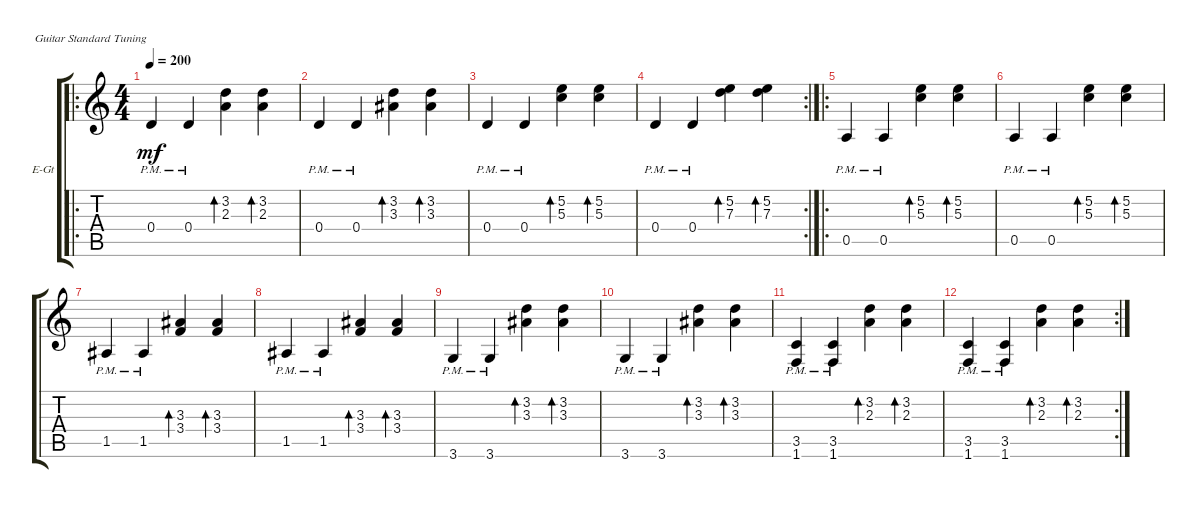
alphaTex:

\defaultSystemsLayout 4
\bracketExtendMode groupsimilarinstruments
\firstSystemTrackNameOrientation horizontal
\otherSystemsTrackNameOrientation horizontal
\track ("Electric Guitar" "E-Gt") {instrument overdrivenguitar}
\staff {score tabs}
\tuning (E4 B3 G3 D3 A2 E2)
\ro
\ts (4 4)
\tempo 200
\clef g2
\ks c
0.4{pm}.4{dy mf} 0.4{pm}.4 (2.3 3.2).4{bd 60} (3.2 2.3).4{bd 60} |
0.4{pm}.4 0.4{pm}.4 (3.3 3.2).4{bd 60} (3.2 3.3).4{bd 60} |
0.4{pm}.4 0.4{pm}.4 (5.3 5.2).4{bd 60} (5.2 5.3).4{bd 60} |
\rc 2
0.4{pm}.4 0.4{pm}.4 (7.3 5.2).4{bd 60} (5.2 7.3).4{bd 60} |
\ro
0.5{pm}.4 0.5{pm}.4 (5.3 5.2).4{bd 60} (5.2 5.3).4{bd 60} |
0.5{pm}.4 0.5{pm}.4 (5.3 5.2).4{bd 60} (5.2 5.3).4{bd 60} |
1.5{pm}.4 1.5{pm}.4 (3.3 3.4).4{bd 60} (3.3 3.4).4{bd 60} |
1.5{pm}.4 1.5{pm}.4 (3.4 3.3).4{bd 60} (3.3 3.4).4{bd 60} |
3.6{pm}.4 3.6{pm}.4 (3.3 3.2).4{bd 60} (3.2 3.3).4{bd 60} |
3.6{pm}.4 3.6{pm}.4 (3.3 3.2).4{bd 60} (3.2 3.3).4{bd 60} |
(1.6{pm} 3.5{pm}).4 (3.5{pm} 1.6{pm}).4 (2.3 3.2).4{bd 60} (3.2 2.3).4{bd 60} |
\rc 2
(1.6{pm} 3.5{pm}).4 (3.5{pm} 1.6{pm}).4 (2.3 3.2).4{bd 60} (3.2 2.3).4{bd 60}
